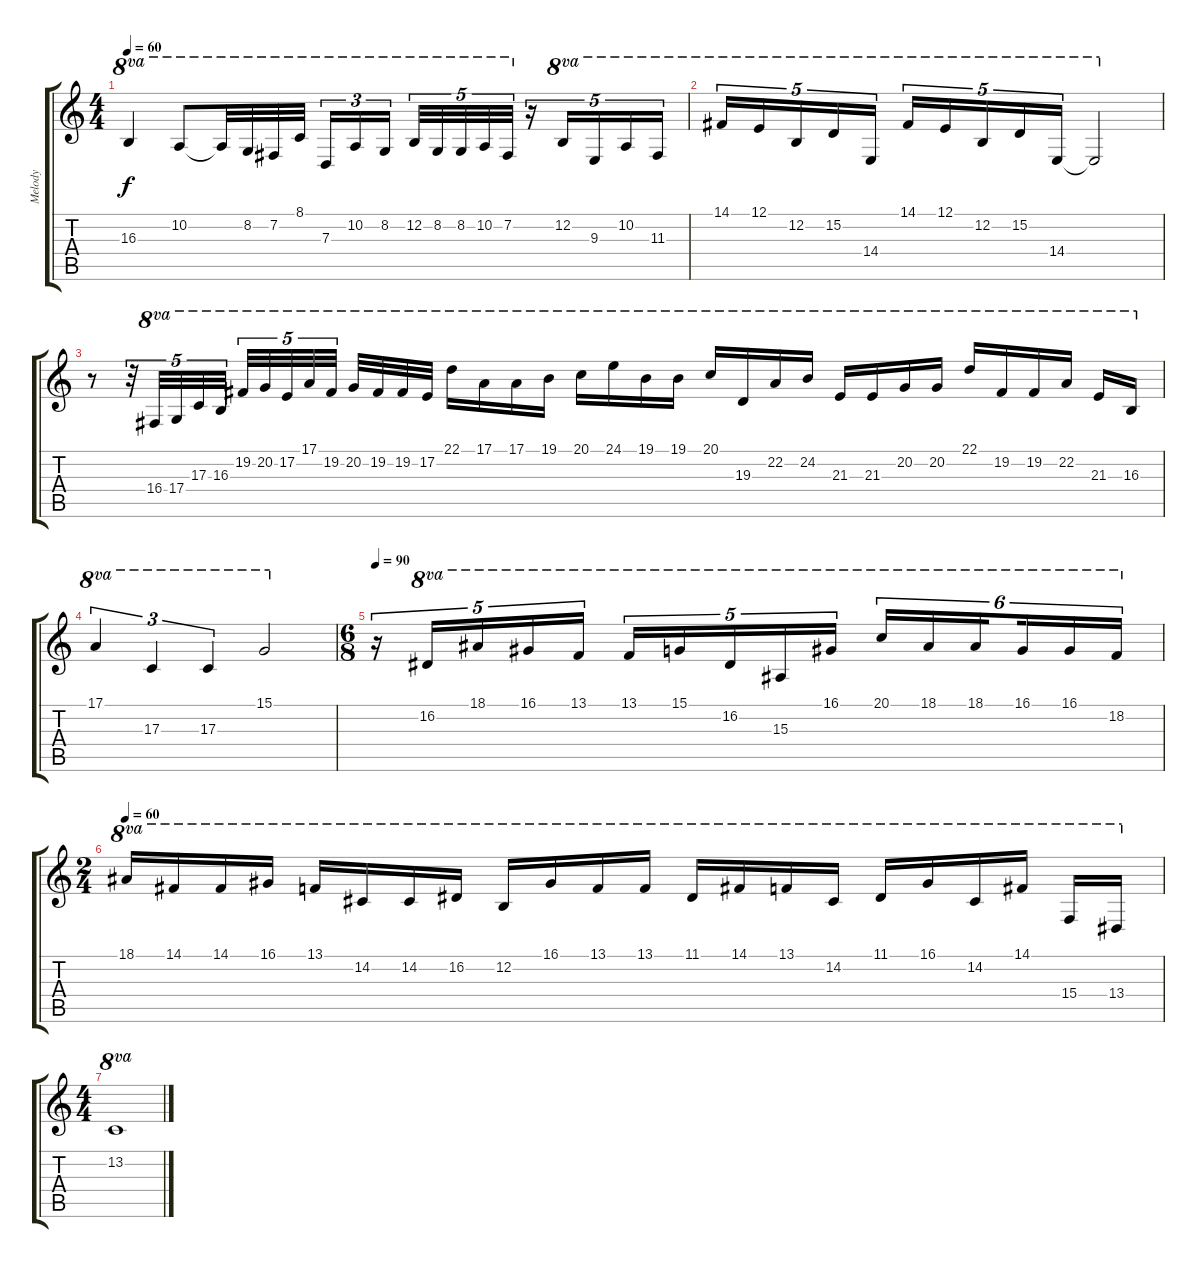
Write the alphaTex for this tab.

\track ("Melody" "Melody") {instrument vibraphone}
\staff {score tabs}
\tuning (E4 B3 G3 D3 A2 E2) {hide}
\ts (4 4)
\tempo 60
\clef g2
\ks c
16.3{t}.4{ot 8va dy f} 10.2.8{ot 8va} 10.2{t}.32{ot 8va} 8.2.32{ot 8va} 7.2.32{ot 8va} 8.1.32{ot 8va} 7.3.16{tu (3 2) ot 8va} 10.2.16{tu (3 2) ot 8va} 8.2.16{tu (3 2) ot 8va beam splitsecondary} 12.2.32{tu (5 4) ot 8va} 8.2.32{tu (5 4) ot 8va} 8.2.32{tu (5 4) ot 8va} 10.2.32{tu (5 4) ot 8va} 7.2.32{tu (5 4) ot 8va} r.16{tu (5 4)} 12.2.16{tu (5 4) ot 8va} 9.3.16{tu (5 4) ot 8va} 10.2.16{tu (5 4) ot 8va} 11.3.16{tu (5 4) ot 8va} |
14.1.16{tu (5 4) ot 8va} 12.1.16{tu (5 4) ot 8va} 12.2.16{tu (5 4) ot 8va} 15.2.16{tu (5 4) ot 8va} 14.4.16{tu (5 4) ot 8va} 14.1.16{tu (5 4) ot 8va} 12.1.16{tu (5 4) ot 8va} 12.2.16{tu (5 4) ot 8va} 15.2.16{tu (5 4) ot 8va} 14.4.16{tu (5 4) ot 8va} 14.4{t}.2{ot 8va} |
r.8 r.32{tu (5 4)} 16.4.32{tu (5 4) ot 8va} 17.4.32{tu (5 4) ot 8va} 17.3.32{tu (5 4) ot 8va} 16.3.32{tu (5 4) ot 8va} 19.2.32{tu (5 4) ot 8va} 20.2.32{tu (5 4) ot 8va} 17.2.32{tu (5 4) ot 8va} 17.1.32{tu (5 4) ot 8va} 19.2.32{tu (5 4) ot 8va beam splitsecondary} 20.2.32{ot 8va} 19.2.32{ot 8va} 19.2.32{ot 8va} 17.2.32{ot 8va} 22.1.16{ot 8va} 17.1.16{ot 8va} 17.1.16{ot 8va} 19.1.16{ot 8va} 20.1.16{ot 8va} 24.1.16{ot 8va} 19.1.16{ot 8va} 19.1.16{ot 8va} 20.1.16{ot 8va} 19.3.16{ot 8va} 22.2.16{ot 8va} 24.2.16{ot 8va} 21.3.16{ot 8va} 21.3.16{ot 8va} 20.2.16{ot 8va} 20.2.16{ot 8va} 22.1.16{ot 8va} 19.2.16{ot 8va} 19.2.16{ot 8va} 22.2.16{ot 8va} 21.3.16{ot 8va} 16.3.16{ot 8va} |
17.1.4{tu (3 2) ot 8va} 17.3.4{tu (3 2) ot 8va} 17.3.4{tu (3 2) ot 8va} 15.1.2{ot 8va} |
\ts (6 8)
\tempo 90
r.16{tu (5 4)} 16.2.16{tu (5 4) ot 8va} 18.1.16{tu (5 4) ot 8va} 16.1.16{tu (5 4) ot 8va} 13.1.16{tu (5 4) ot 8va beam splitsecondary} 13.1.16{tu (5 4) ot 8va} 15.1.16{tu (5 4) ot 8va} 16.2.16{tu (5 4) ot 8va} 15.3.16{tu (5 4) ot 8va} 16.1.16{tu (5 4) ot 8va beam splitsecondary} 20.1.16{tu (6 4) ot 8va} 18.1.16{tu (6 4) ot 8va} 18.1.16{tu (6 4) ot 8va beam splitsecondary} 16.1.16{tu (6 4) ot 8va} 16.1.16{tu (6 4) ot 8va} 18.2.16{tu (6 4) ot 8va} |
\ts (2 4)
\tempo 60
18.1.16{ot 8va} 14.1.16{ot 8va} 14.1.16{ot 8va} 16.1.16{ot 8va} 13.1.16{ot 8va} 14.2.16{ot 8va} 14.2.16{ot 8va} 16.2.16{ot 8va} 12.2.16{ot 8va} 16.1.16{ot 8va} 13.1.16{ot 8va} 13.1.16{ot 8va} 11.1.16{ot 8va} 14.1.16{ot 8va} 13.1.16{ot 8va} 14.2.16{ot 8va} 11.1.16{ot 8va} 16.1.16{ot 8va} 14.2.16{ot 8va} 14.1.16{ot 8va} 15.4.16{ot 8va} 13.4.16{ot 8va} |
\ts (4 4)
13.2.1{ot 8va}
